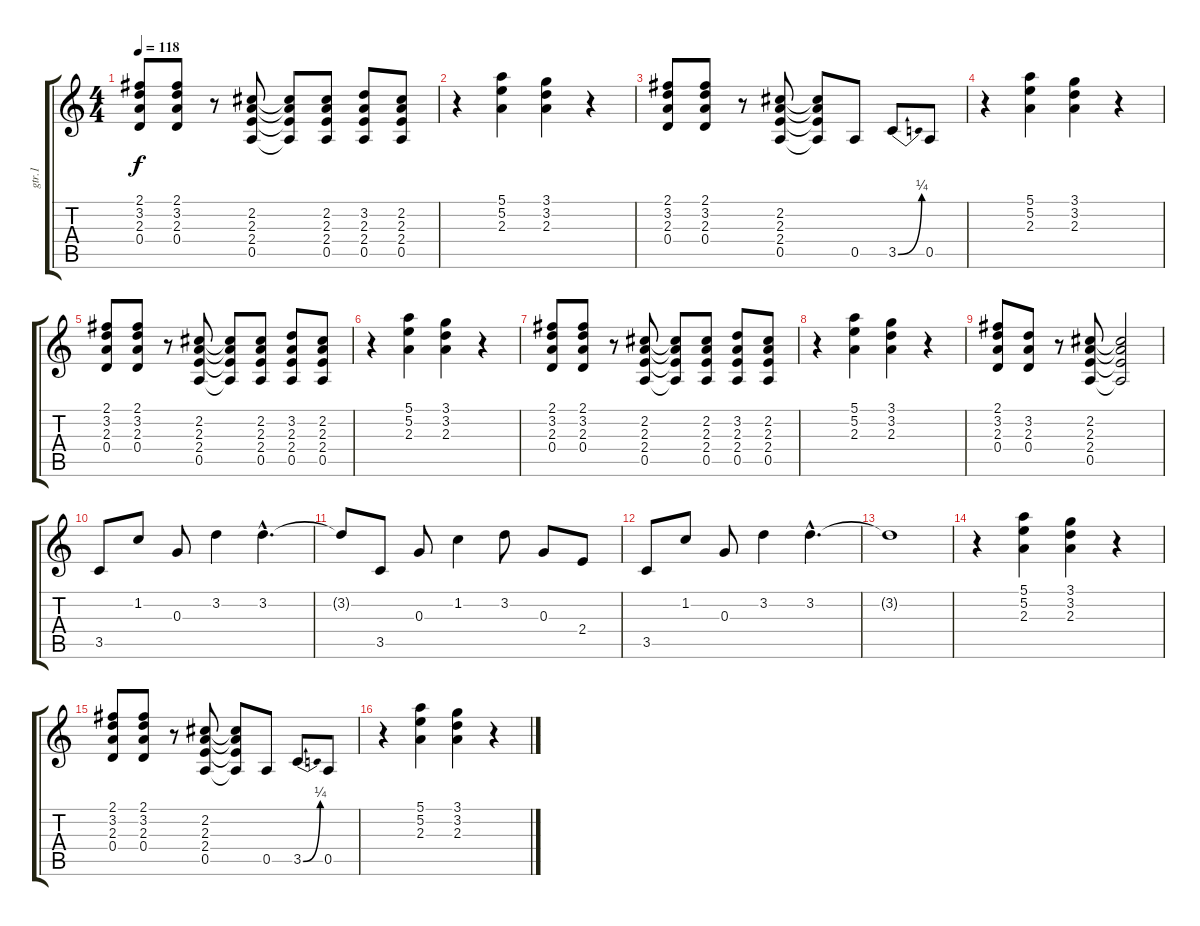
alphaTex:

\track ("gtr.1" "gtr.1") {instrument distortionguitar}
\staff {score tabs}
\tuning (E4 B3 G3 D3 A2 E2) {hide}
\ts (4 4)
\tempo 118
\clef g2
\ks c
(2.1 3.2 2.3 0.4).8{dy f} (2.1 3.2 2.3 0.4).8 r.8 (2.2 2.3 2.4 0.5).8 (2.2{t} 2.3{t} 2.4{t} 0.5{t}).8 (2.2 2.3 2.4 0.5).8 (3.2 2.3 2.4 0.5).8 (2.2 2.3 2.4 0.5).8 |
r.4 (5.1 5.2 2.3).4 (3.1 3.2 2.3).4 r.4 |
(2.1 3.2 2.3 0.4).8 (2.1 3.2 2.3 0.4).8 r.8 (2.2 2.3 2.4 0.5).8 (2.2{t} 2.3{t} 2.4{t} 0.5{t}).8 0.5.8 3.5{be (bend 0 0 60 1)}.8 0.5.8 |
r.4 (5.1 5.2 2.3).4 (3.1 3.2 2.3).4 r.4 |
(2.1 3.2 2.3 0.4).8 (2.1 3.2 2.3 0.4).8 r.8 (2.2 2.3 2.4 0.5).8 (2.2{t} 2.3{t} 2.4{t} 0.5{t}).8 (2.2 2.3 2.4 0.5).8 (3.2 2.3 2.4 0.5).8 (2.2 2.3 2.4 0.5).8 |
r.4 (5.1 5.2 2.3).4 (3.1 3.2 2.3).4 r.4 |
(2.1 3.2 2.3 0.4).8 (2.1 3.2 2.3 0.4).8 r.8 (2.2 2.3 2.4 0.5).8 (2.2{t} 2.3{t} 2.4{t} 0.5{t}).8 (2.2 2.3 2.4 0.5).8 (3.2 2.3 2.4 0.5).8 (2.2 2.3 2.4 0.5).8 |
r.4 (5.1 5.2 2.3).4 (3.1 3.2 2.3).4 r.4 |
(2.1 3.2 2.3 0.4).8 (3.2 2.3 0.4).8 r.8 (2.2 2.3 2.4 0.5).8 (2.2{t} 2.3{t} 2.4{t} 0.5{t}).2 |
3.5.8 1.2.8 0.3.8 3.2.4 3.2{hac}.4{d} |
3.2{t}.8 3.5.8 0.3.8 1.2.4 3.2.8 0.3.8 2.4.8 |
3.5.8 1.2.8 0.3.8 3.2.4 3.2{hac}.4{d} |
3.2{t}.1 |
r.4 (5.1 5.2 2.3).4 (3.1 3.2 2.3).4 r.4 |
(2.1 3.2 2.3 0.4).8 (2.1 3.2 2.3 0.4).8 r.8 (2.2 2.3 2.4 0.5).8 (2.2{t} 2.3{t} 2.4{t} 0.5{t}).8 0.5.8 3.5{be (bend 0 0 60 1)}.8 0.5.8 |
r.4 (5.1 5.2 2.3).4 (3.1 3.2 2.3).4 r.4
